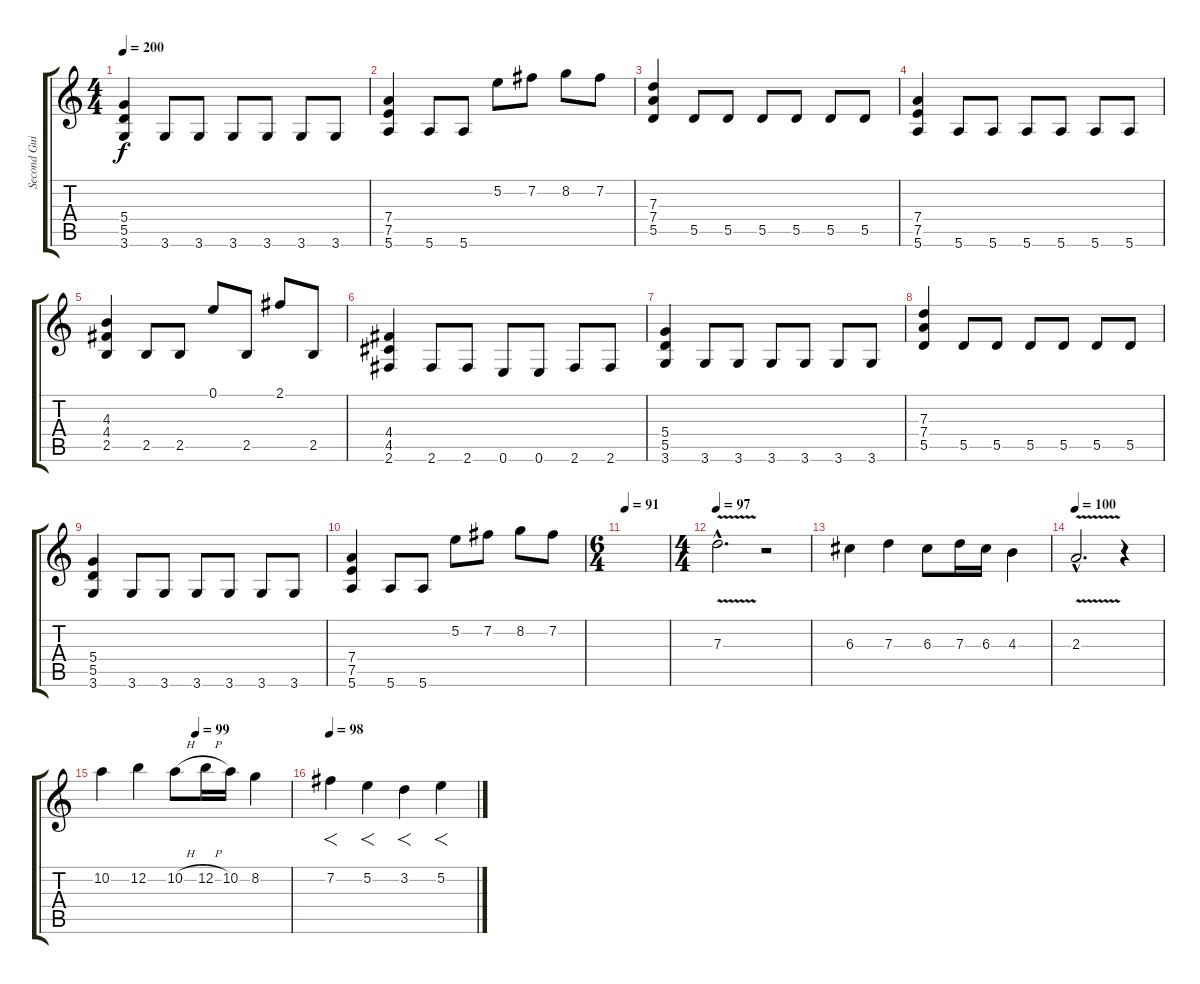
\track ("Second Guitar" "Second Gui") {instrument overdrivenguitar}
\staff {score tabs}
\tuning (E4 B3 G3 D3 A2 E2) {hide}
\ts (4 4)
\tempo 200
\clef g2
\ks c
(5.4 5.5 3.6).4{dy f} 3.6.8 3.6.8 3.6.8 3.6.8 3.6.8 3.6.8 |
(7.4 7.5 5.6).4 5.6.8 5.6.8 5.2.8 7.2.8 8.2.8 7.2.8 |
(7.3 7.4 5.5).4 5.5.8 5.5.8 5.5.8 5.5.8 5.5.8 5.5.8 |
(7.4 7.5 5.6).4 5.6.8 5.6.8 5.6.8 5.6.8 5.6.8 5.6.8 |
(4.3 4.4 2.5).4 2.5.8 2.5.8 0.1.8 2.5.8 2.1.8 2.5.8 |
(4.4 4.5 2.6).4 2.6.8 2.6.8 0.6.8 0.6.8 2.6.8 2.6.8 |
(5.4 5.5 3.6).4 3.6.8 3.6.8 3.6.8 3.6.8 3.6.8 3.6.8 |
(7.3 7.4 5.5).4 5.5.8 5.5.8 5.5.8 5.5.8 5.5.8 5.5.8 |
(5.4 5.5 3.6).4 3.6.8 3.6.8 3.6.8 3.6.8 3.6.8 3.6.8 |
(7.4 7.5 5.6).4 5.6.8 5.6.8 5.2.8 7.2.8 8.2.8 7.2.8 |
\ts (6 4)
\tempo 91
|
\ts (4 4)
\tempo 97
7.3{v hac}.2{d volume 12} r.2 |
6.3.4 7.3.4 6.3.8 7.3.16 6.3.16 4.3.4 |
\tempo 100
2.3{v hac}.2{d} r.4 |
\tempo (99 0.5)
10.2.4 12.2.4 10.2{h}.8 12.2{h}.16 10.2.16 8.2.4 |
\tempo 98
7.2.4{f} 5.2.4{f} 3.2.4{f} 5.2.4{f}
